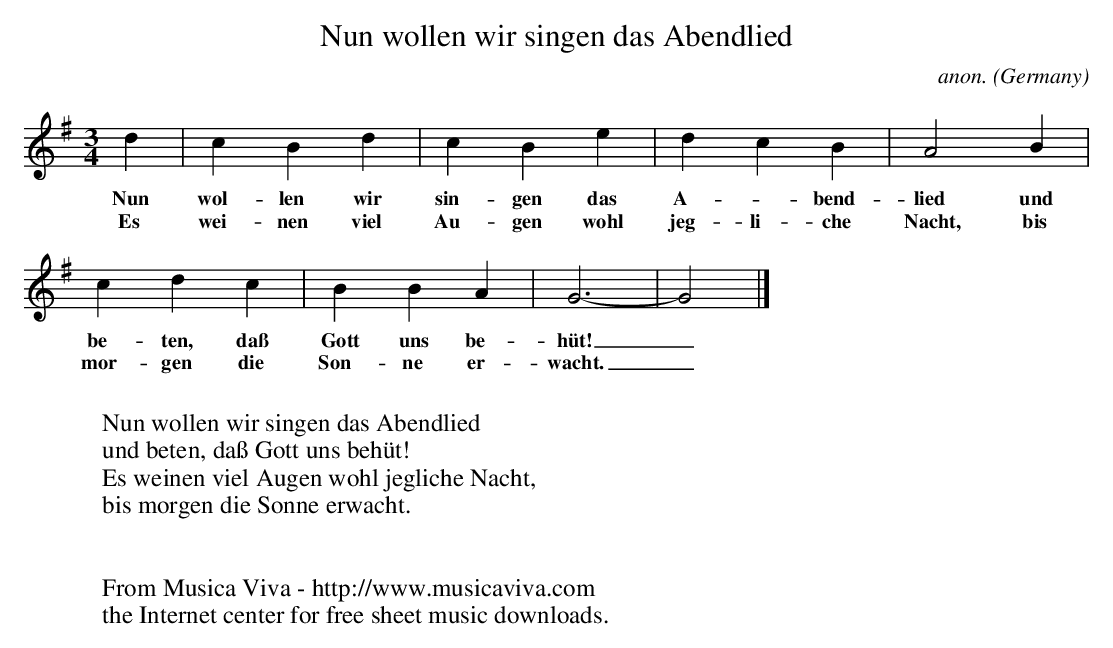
X:1
T:Nun wollen wir singen das Abendlied
C:anon.
O:Germany
M:3/4
L:1/4
K:G
d|cBd|cBe|dcB|A2B|
w:Nun wol-len wir sin-gen das A--bend-lied und
w:Es wei-nen viel Au-gen wohl jeg-li-che Nacht, bis
cdc|BBA|G3-|G2|]
w:be-ten, da\ss Gott uns be-h\"ut!_
w:mor-gen die Son-ne er-wacht._
W:
W:Nun wollen wir singen das Abendlied
W:und beten, da\ss Gott uns beh\"ut!
W:Es weinen viel Augen wohl jegliche Nacht,
W:bis morgen die Sonne erwacht.
W:
W:
W:  From Musica Viva - http://www.musicaviva.com
W:  the Internet center for free sheet music downloads.
